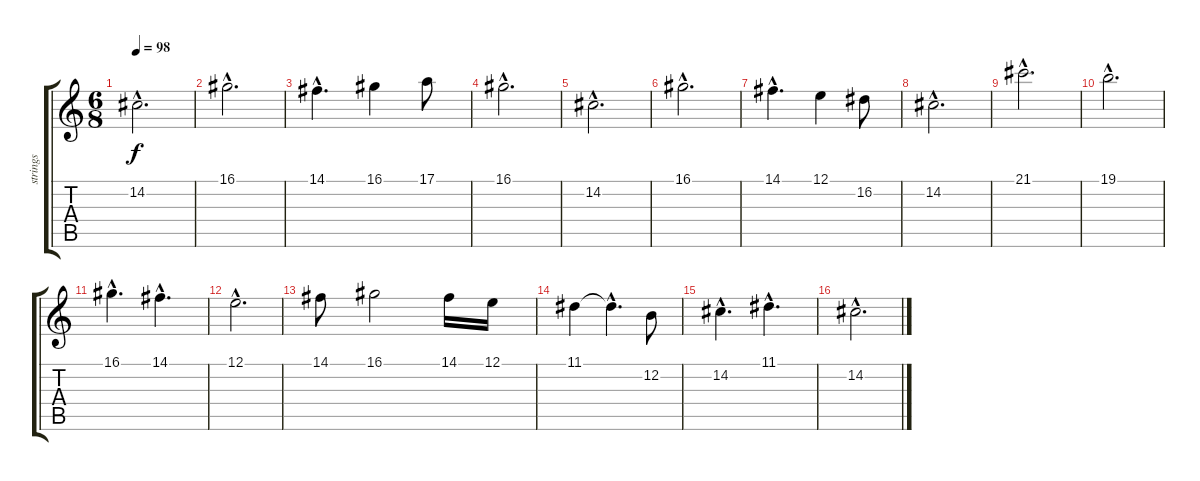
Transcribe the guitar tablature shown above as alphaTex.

\track ("strings" "strings") {instrument synthstrings1}
\staff {score tabs}
\tuning (E4 B3 G3 D3 A2 E2) {hide}
\ts (6 8)
\tempo 98
\clef g2
\ks c
14.2{hac}.2{d dy f volume 6} |
16.1{hac}.2{d} |
14.1{hac}.4{d} 16.1.4 17.1.8 |
16.1{hac}.2{d} |
14.2{hac}.2{d} |
16.1{hac}.2{d} |
14.1{hac}.4{d} 12.1.4 16.2.8 |
14.2{hac}.2{d} |
21.1{hac}.2{d volume 8} |
19.1{hac}.2{d volume 7} |
16.1{hac}.4{d} 14.1{hac}.4{d} |
12.1{hac}.2{d volume 7} |
14.1.8 16.1.2{volume 8} 14.1.16 12.1.16 |
11.1.4 11.1{hac t}.4{d} 12.2.8 |
14.2{hac}.4{d} 11.1{hac}.4{d} |
14.2{hac}.2{d}
